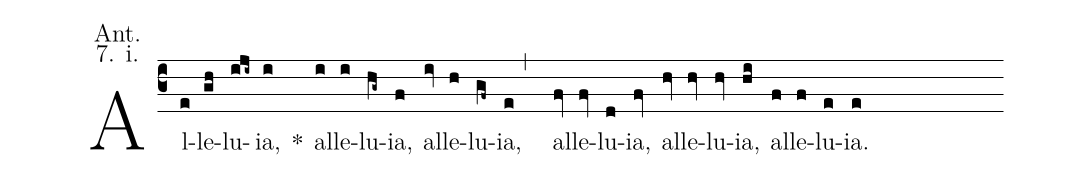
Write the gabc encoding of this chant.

annotation: Ant.;
annotation: 7. i.;
%%
(c3) Al(e)le(gh)lu(iji~)ia,(i) <sp>*</sp>() al(i)le(i)lu(hg~)ia,(f) al(iv)le(h)lu(gf~)ia,(e,) al(fv)le(fv)lu(d)ia,(fv) al(hv)le(hv)lu(hv)ia,(hi) al(f)le(f)lu(e)ia.(e)
